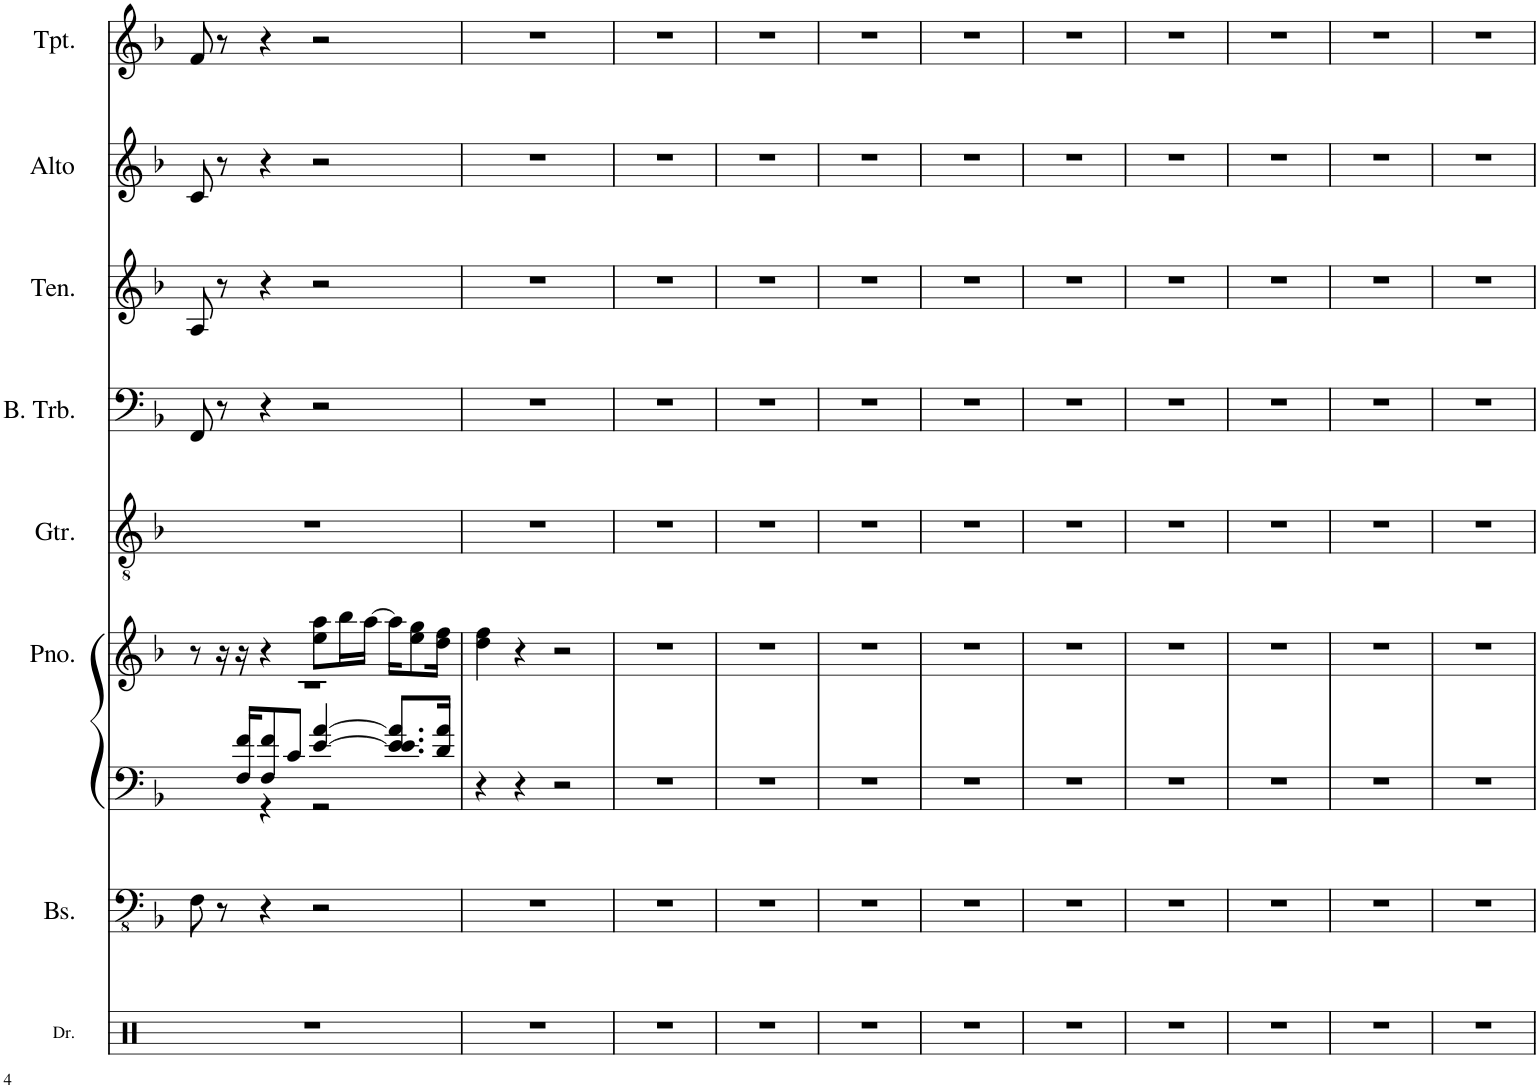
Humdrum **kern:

**kern	**kern	**kern	**kern	**kern	**kern	**kern	**kern	**kern
*part9	*part8	*part7	*part6	*part5	*part4	*part3	*part2	*part1
*staff9	*staff8	*staff7	*staff6	*staff5	*staff4	*staff3	*staff2	*staff1
*I"Drums	*I"Bass	*I"Piano	*I"Piano	*I"Guitar	*I"Bass Trombone	*I"Tenor Sax	*I"Alto Sax	*I"Trumpet
*I'Dr.	*I'Bs.	*I'Pno	*I'Pno.	*I'Gtr.	*I'B. Trb.	*I'Ten.	*I'Alto	*I'Tpt.
!!LO:PB:g=z
*clefX	*clefFv4	*clefF4	*clefG2	*clefGv2	*clefF4	*clefG2	*clefG2	*clefG2
*	*	*	*	*	*	*ITrd8c14	*ITrd5c9	*ITrd1c2
*k[]	*k[b-]	*k[b-]	*k[b-]	*k[b-]	*k[b-]	*k[b-]	*k[b-]	*k[b-]
*M4/4	*M4/4	*M4/4	*M4/4	*M4/4	*M4/4	*M4/4	*M4/4	*M4/4
=9	=9	=9	=9	=9	=9	=9	=9	=9
*	*	*^	*	*	*	*	*	*
1r	8FF\	1r	4ryy	8r	1r	8FF/	8A/	8c/	8f/
.	8r	.	.	16r	.	8r	8r	8r	8r
.	.	.	.	16r	.	.	.	.	.
.	4r	.	4r	4r	.	4r	4r	4r	4r
.	2r	.	2r	8ee\ 8aa\L	.	2r	2r	2r	2r
.	.	.	.	16bb-\L	.	.	.	.	.
.	.	.	.	[16aa\JJ	.	.	.	.	.
.	.	.	.	16aa\KL]	.	.	.	.	.
.	.	.	.	8ee\ 8gg\	.	.	.	.	.
.	.	.	.	16dd\ 16ff\Jk	.	.	.	.	.
2ryy	2ryy	16F/ 16f/KL	2ryy	2ryy	2ryy	2ryy	2ryy	2ryy	2ryy
.	.	8F/ 8f/	.	.	.	.	.	.	.
.	.	8c/J	.	.	.	.	.	.	.
.	.	[4e/ [4a/	.	.	.	.	.	.	.
4ryy	4ryy	.	4ryy	4ryy	4ryy	4ryy	4ryy	4ryy	4ryy
.	.	8.e/] 8.e/ 8.e/ 8.a/]L	.	.	.	.	.	.	.
16ryy	16ryy	16d/ 16a/Jk	16ryy	16ryy	16ryy	16ryy	16ryy	16ryy	16ryy
*	*	*v	*v	*	*	*	*	*	*
=10	=10	=10	=10	=10	=10	=10	=10	=10
1r	1r	4r	4dd\ 4ff\	1r	1r	1r	1r	1r
.	.	4r	4r	.	.	.	.	.
.	.	2r	2r	.	.	.	.	.
=11	=11	=11	=11	=11	=11	=11	=11	=11
1r	1r	1r	1r	1r	1r	1r	1r	1r
=12	=12	=12	=12	=12	=12	=12	=12	=12
1r	1r	1r	1r	1r	1r	1r	1r	1r
=13	=13	=13	=13	=13	=13	=13	=13	=13
1r	1r	1r	1r	1r	1r	1r	1r	1r
=14	=14	=14	=14	=14	=14	=14	=14	=14
1r	1r	1r	1r	1r	1r	1r	1r	1r
=15	=15	=15	=15	=15	=15	=15	=15	=15
1r	1r	1r	1r	1r	1r	1r	1r	1r
=16	=16	=16	=16	=16	=16	=16	=16	=16
1r	1r	1r	1r	1r	1r	1r	1r	1r
=17	=17	=17	=17	=17	=17	=17	=17	=17
1r	1r	1r	1r	1r	1r	1r	1r	1r
=18	=18	=18	=18	=18	=18	=18	=18	=18
1r	1r	1r	1r	1r	1r	1r	1r	1r
=19	=19	=19	=19	=19	=19	=19	=19	=19
1r	1r	1r	1r	1r	1r	1r	1r	1r
=	=	=	=	=	=	=	=	=
*-	*-	*-	*-	*-	*-	*-	*-	*-
